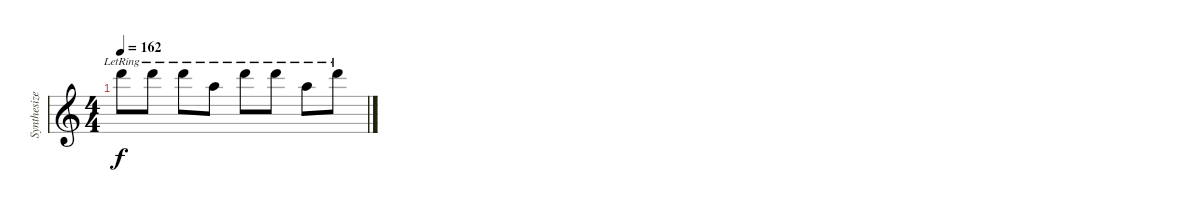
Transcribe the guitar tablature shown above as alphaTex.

\track ("Synthesizer" "Synthesize") {instrument lead1square}
\staff {score}
\tuning (E4 B3 G3 D3 A2 E2 B1) {hide}
\ts (4 4)
\tempo 162
\clef g2
\ks c
22.1{lr}.8{dy f} 22.1{lr}.8 22.1{lr}.8 17.1{lr}.8 22.1{lr}.8 22.1{lr}.8 17.1{lr}.8 22.1{lr}.8
